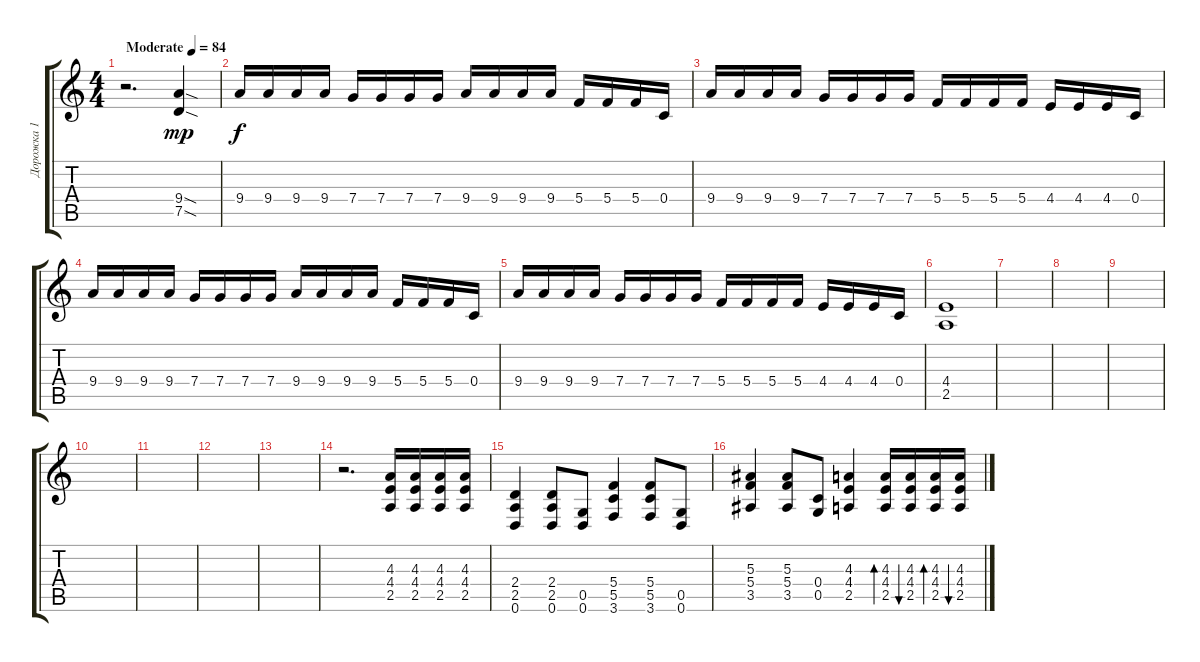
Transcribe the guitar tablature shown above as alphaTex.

\track ("Дорожка 1" "Дорожка 1") {instrument overdrivenguitar}
\staff {score tabs}
\tuning (D4 A3 F3 C3 G2 D2) {hide}
\ts (4 4)
\tempo (84 "Moderate")
\clef g2
\ks c
r.2{d dy mp instrument overdrivenguitar} (9.4{sod} 7.5{sod}).4 |
9.4.16{dy f} 9.4.16 9.4.16 9.4.16 7.4.16 7.4.16 7.4.16 7.4.16 9.4.16 9.4.16 9.4.16 9.4.16 5.4.16 5.4.16 5.4.16 0.4.16 |
9.4.16 9.4.16 9.4.16 9.4.16 7.4.16 7.4.16 7.4.16 7.4.16 5.4.16 5.4.16 5.4.16 5.4.16 4.4.16 4.4.16 4.4.16 0.4.16 |
9.4.16 9.4.16 9.4.16 9.4.16 7.4.16 7.4.16 7.4.16 7.4.16 9.4.16 9.4.16 9.4.16 9.4.16 5.4.16 5.4.16 5.4.16 0.4.16 |
9.4.16 9.4.16 9.4.16 9.4.16 7.4.16 7.4.16 7.4.16 7.4.16 5.4.16 5.4.16 5.4.16 5.4.16 4.4.16 4.4.16 4.4.16 0.4.16 |
(4.4 2.5).1 |
|
|
|
|
|
|
|
r.2{d} (4.3 4.4 2.5).16 (4.3 4.4 2.5).16 (4.3 4.4 2.5).16 (4.3 4.4 2.5).16 |
(2.4 2.5 0.6).4 (2.4 2.5 0.6).8 (0.5 0.6).8 (5.4 5.5 3.6).4 (5.4 5.5 3.6).8 (0.5 0.6).8 |
(5.3 5.4 3.5).4 (5.3 5.4 3.5).8 (0.4 0.5).8 (4.3 4.4 2.5).4 (4.3 4.4 2.5).16{bd 240} (4.3 4.4 2.5).16{bu 240} (4.3 4.4 2.5).16{bd 240} (4.3 4.4 2.5).16{bu 240}
